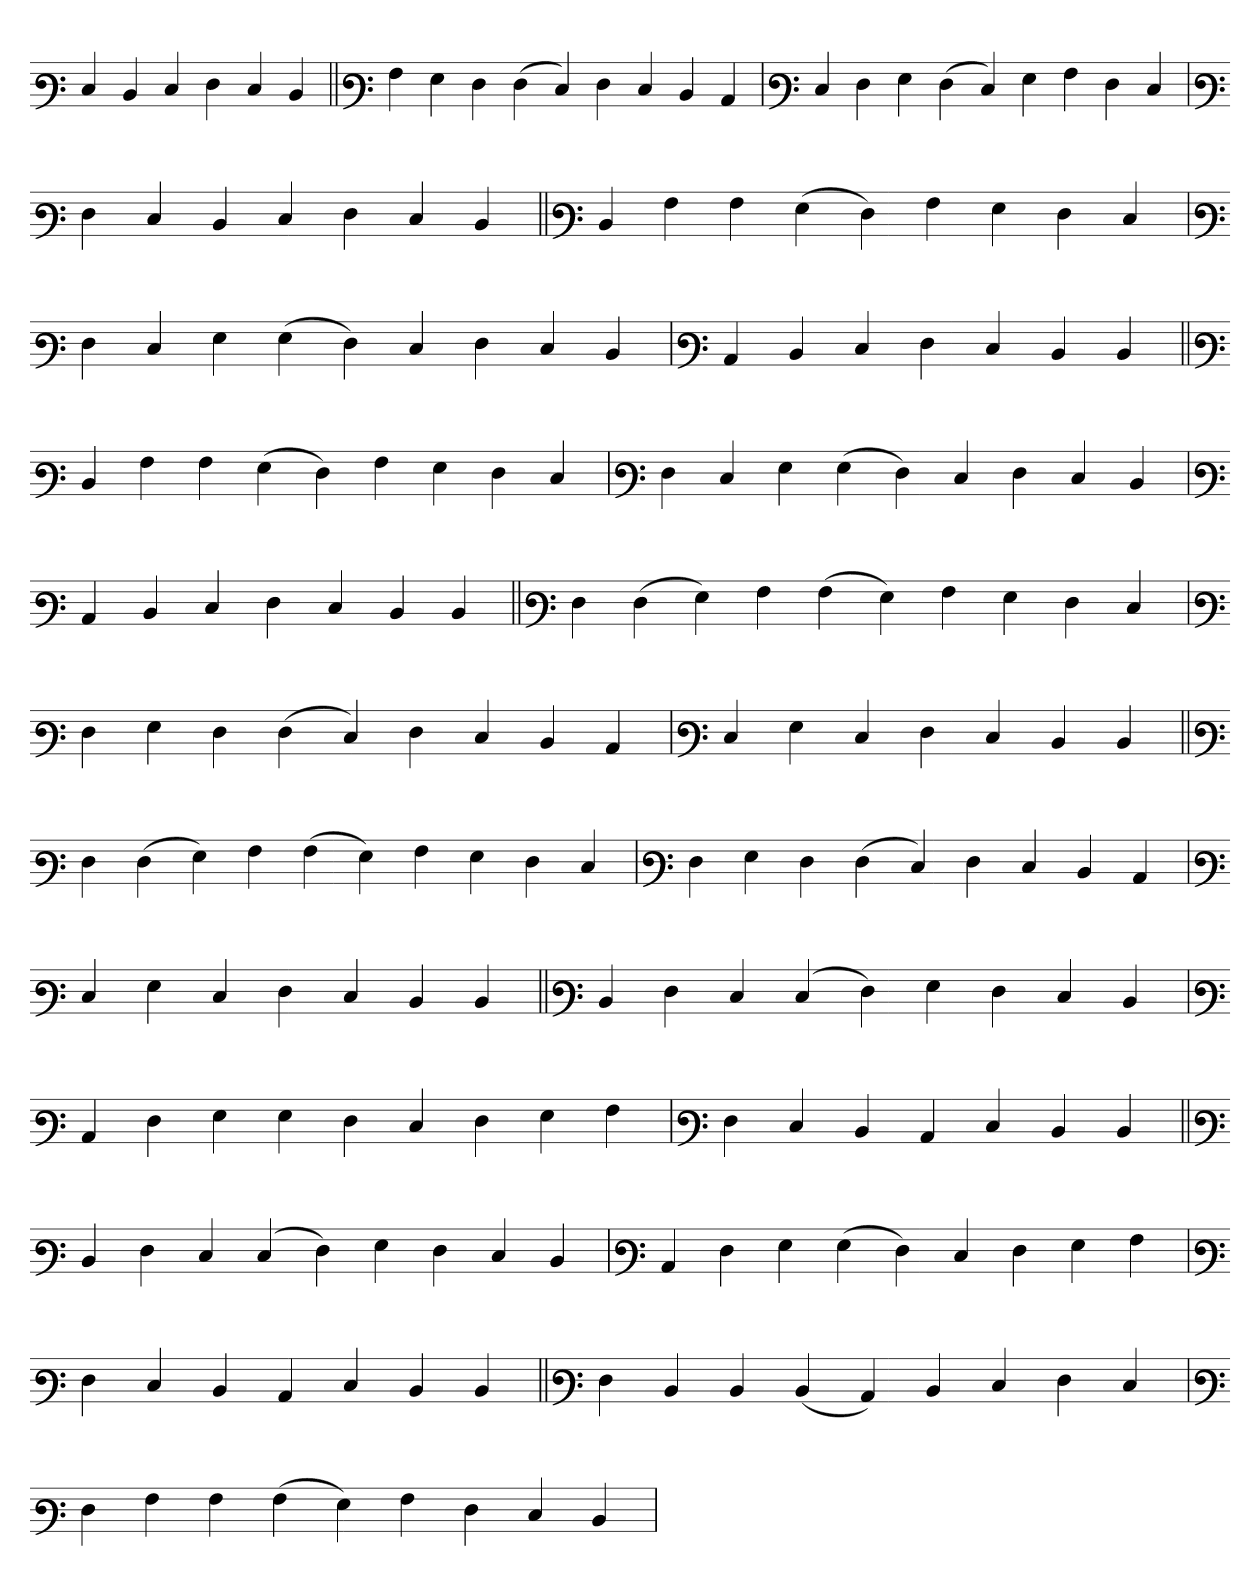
**kern
*part1
*staff1
*clefF3
=
4E
4D
4E
4F
4E
4D
=||
*clefF3
4A
4G
4F
(4F
4E)
4F
4E
4D
4C
='
*clefF3
4E
4F
4G
(4F
4E)
4G
4A
4F
4E
='
*clefF3
4F
4E
4D
4E
4F
4E
4D
=||
*clefF3
4D
4A
4A
(4G
4F)
4A
4G
4F
4E
='
*clefF3
4F
4E
4G
(4G
4F)
4E
4F
4E
4D
='
*clefF3
4C
4D
4E
4F
4E
4D
4D
=||
*clefF3
4D
4A
4A
(4G
4F)
4A
4G
4F
4E
='
*clefF3
4F
4E
4G
(4G
4F)
4E
4F
4E
4D
='
*clefF3
4C
4D
4E
4F
4E
4D
4D
=||
*clefF3
4F
(4F
4G)
4A
(4A
4G)
4A
4G
4F
4E
='
*clefF3
4F
4G
4F
(4F
4E)
4F
4E
4D
4C
='
*clefF3
4E
4G
4E
4F
4E
4D
4D
=||
*clefF3
4F
(4F
4G)
4A
(4A
4G)
4A
4G
4F
4E
='
*clefF3
4F
4G
4F
(4F
4E)
4F
4E
4D
4C
='
*clefF3
4E
4G
4E
4F
4E
4D
4D
=||
*clefF3
4D
4F
4E
(4E
4F)
4G
4F
4E
4D
='
*clefF3
4C
4F
4G
4G
4F
4E
4F
4G
4A
='
*clefF3
4F
4E
4D
4C
4E
4D
4D
=||
*clefF3
4D
4F
4E
(4E
4F)
4G
4F
4E
4D
='
*clefF3
4C
4F
4G
(4G
4F)
4E
4F
4G
4A
='
*clefF3
4F
4E
4D
4C
4E
4D
4D
=||
*clefF3
4F
4D
4D
(4D
4C)
4D
4E
4F
4E
='
*clefF3
4F
4A
4A
(4A
4G)
4A
4F
4E
4D
='
*-
